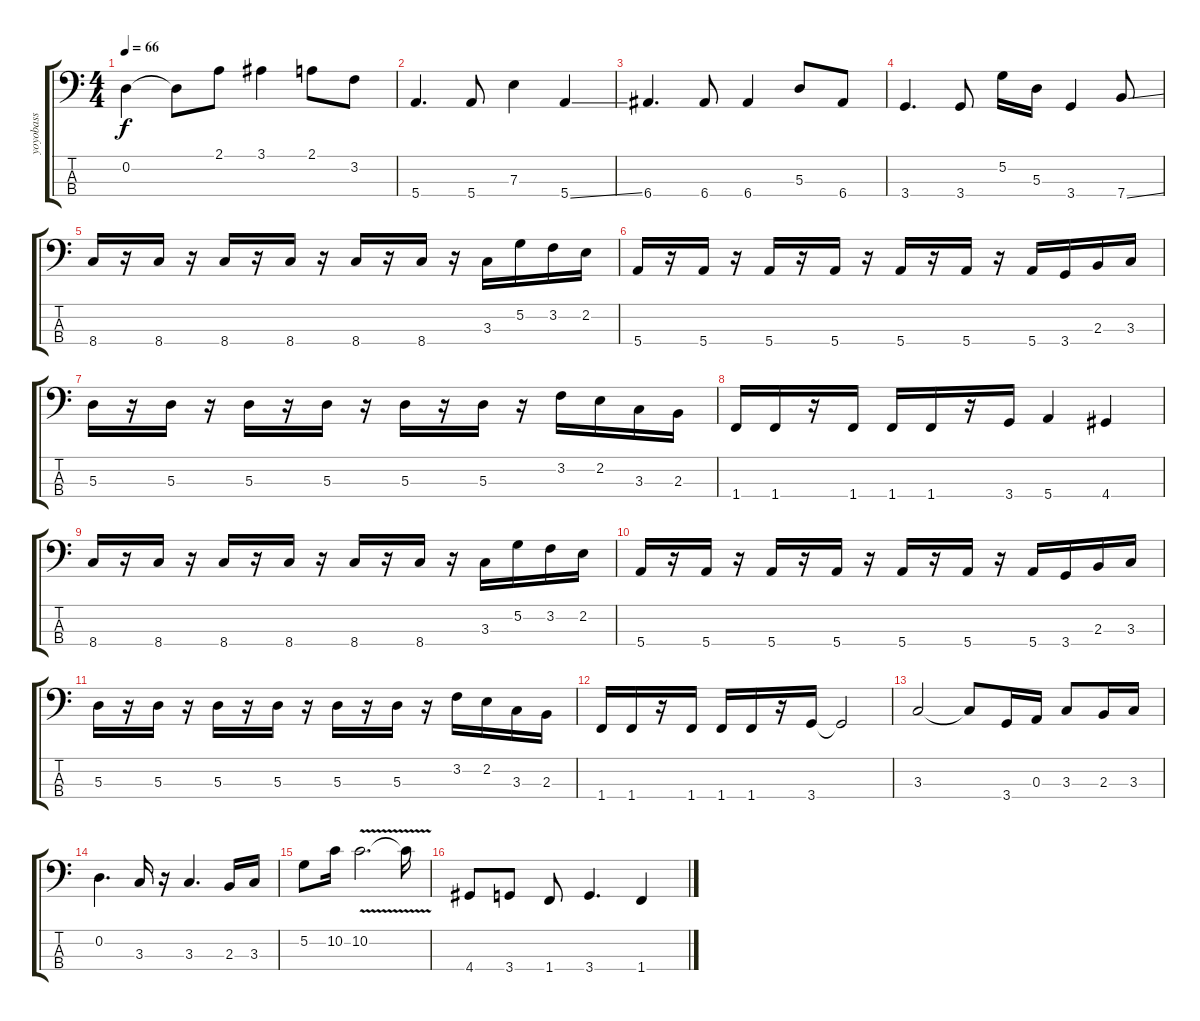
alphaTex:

\track ("yoyobass" "yoyobass") {instrument electricbassfinger}
\staff {score tabs}
\tuning (G2 D2 A1 E1) {hide}
\ts (4 4)
\tempo 66
\clef f4
\ks c
0.2.4{dy f} 0.2{t}.8 2.1.8 3.1.4 2.1.8 3.2.8 |
5.4.4{d} 5.4.8 7.3.4 5.4{ss}.4 |
6.4.4{d} 6.4.8 6.4.4 5.3.8 6.4.8 |
3.4.4{d} 3.4.8 5.2.16 5.3.16 3.4.4 7.4{ss}.8 |
8.4.16 r.16 8.4.16 r.16 8.4.16 r.16 8.4.16 r.16 8.4.16 r.16 8.4.16 r.16 3.3.16 5.2.16 3.2.16 2.2.16 |
5.4.16 r.16 5.4.16 r.16 5.4.16 r.16 5.4.16 r.16 5.4.16 r.16 5.4.16 r.16 5.4.16 3.4.16 2.3.16 3.3.16 |
5.3.16 r.16 5.3.16 r.16 5.3.16 r.16 5.3.16 r.16 5.3.16 r.16 5.3.16 r.16 3.2.16 2.2.16 3.3.16 2.3.16 |
1.4.16 1.4.16 r.16 1.4.16 1.4.16 1.4.16 r.16 3.4.16 5.4.4 4.4.4 |
8.4.16 r.16 8.4.16 r.16 8.4.16 r.16 8.4.16 r.16 8.4.16 r.16 8.4.16 r.16 3.3.16 5.2.16 3.2.16 2.2.16 |
5.4.16 r.16 5.4.16 r.16 5.4.16 r.16 5.4.16 r.16 5.4.16 r.16 5.4.16 r.16 5.4.16 3.4.16 2.3.16 3.3.16 |
5.3.16 r.16 5.3.16 r.16 5.3.16 r.16 5.3.16 r.16 5.3.16 r.16 5.3.16 r.16 3.2.16 2.2.16 3.3.16 2.3.16 |
1.4.16 1.4.16 r.16 1.4.16 1.4.16 1.4.16 r.16 3.4.16 3.4{t}.2 |
3.3.2 3.3{t}.8 3.4.16 0.3.16 3.3.8 2.3.16 3.3.16 |
0.2.4{d} 3.3.16 r.16 3.3.4{d} 2.3.16 3.3.16 |
5.2.8 10.2.16 10.2{v}.2{d} 10.2{t}.16 |
4.4.8 3.4.8 1.4.8 3.4.4{d} 1.4.4
